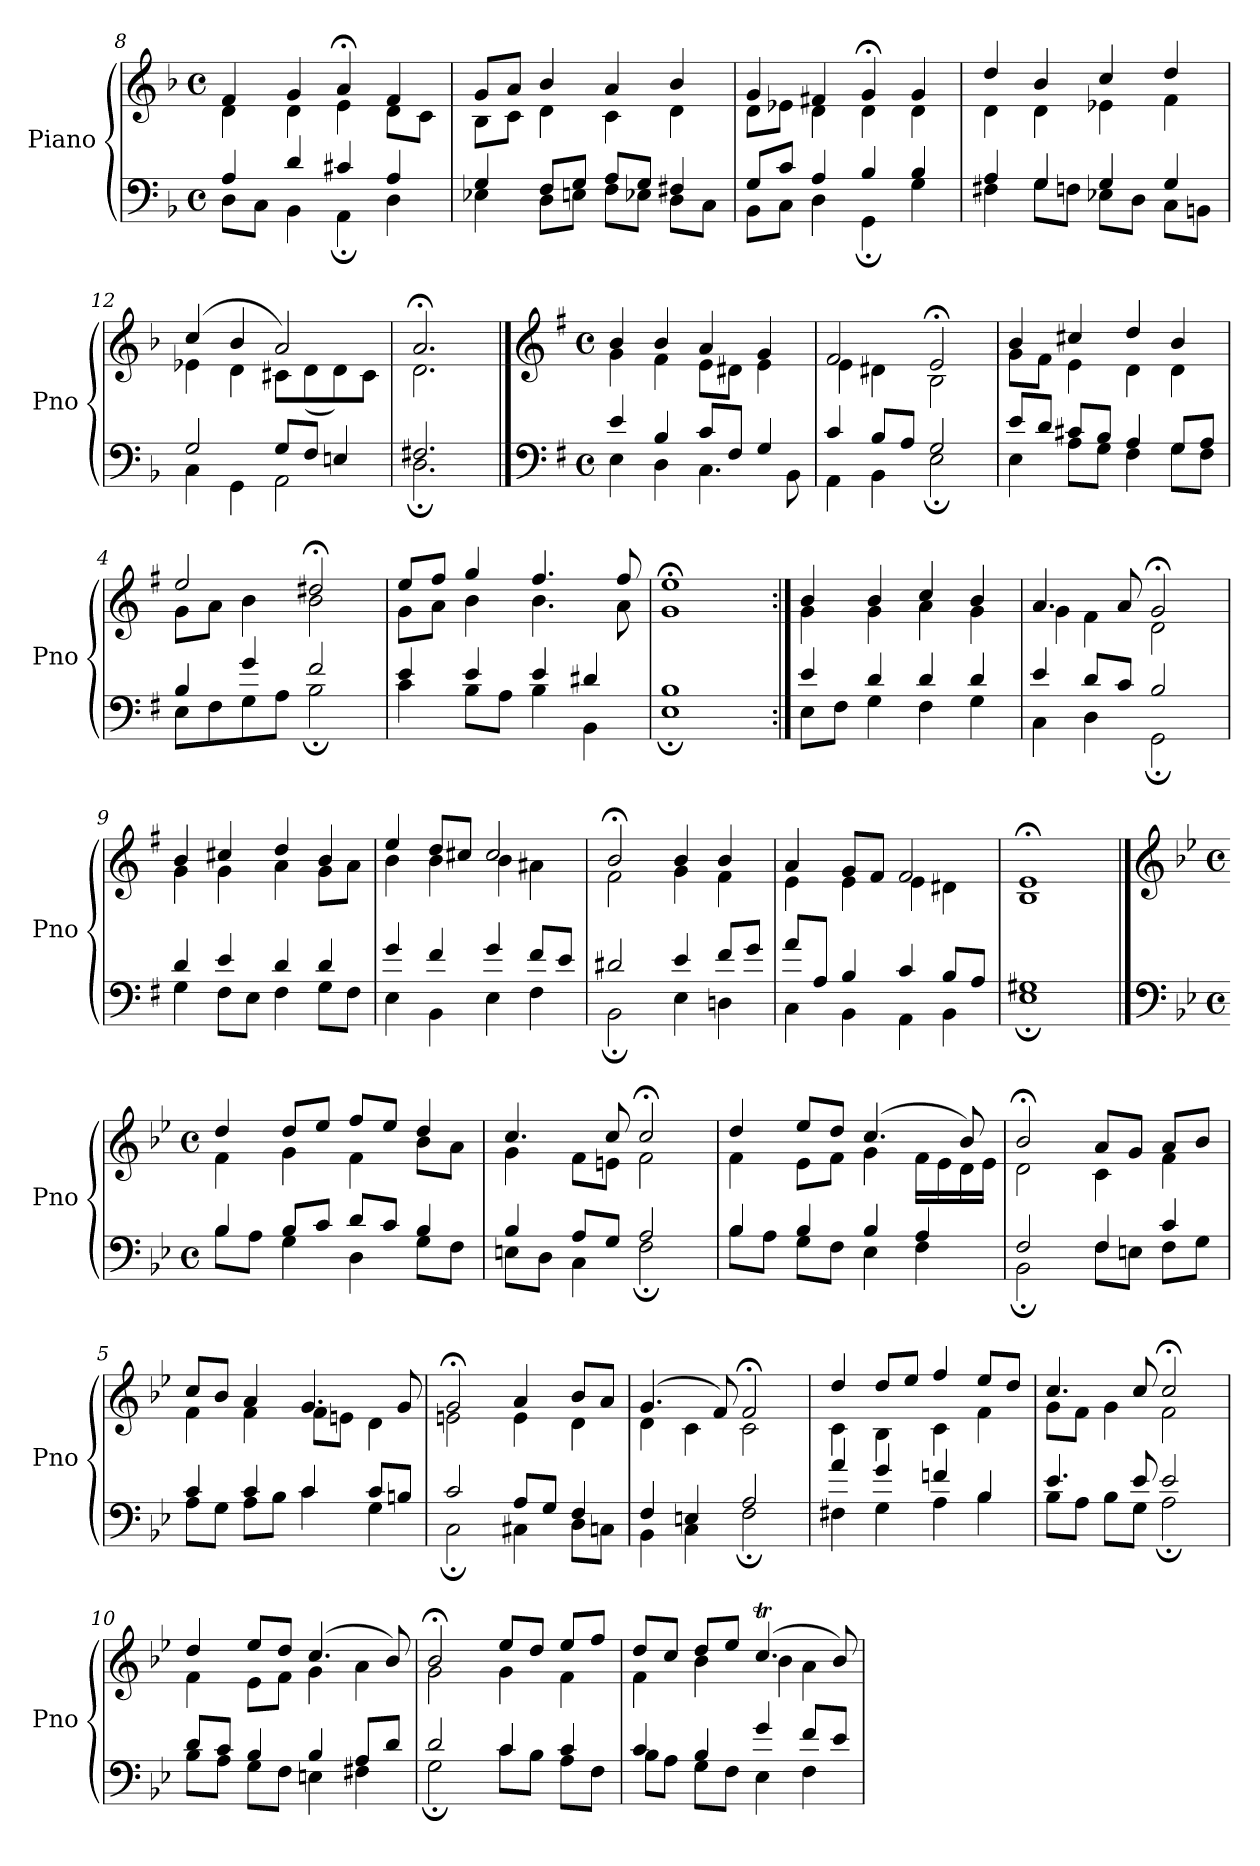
**kern	**kern
*part1	*part1
*staff2	*staff1
*I"Piano	*
*I'Pno	*
*clefF4	*clefG2
*k[b-]	*k[b-]
*M4/4	*M4/4
*met(c)	*met(c)
=8	=8
*^	*^
4A/	8D\L	4f/	4d\
.	8C\J	.	.
4d/	4BB-\	4g/	4d\
4c#X/	4AA;\	4a;</	4e\
4A/	4D\	4f/	8d\L
.	.	.	8c\J
=9	=9	=9	=9
4G/	4E-X\	8g/L	8B-\L
.	.	8a/J	8c\J
8F/L	8D\L	4b-/	4d\
8G/J	8En\J	.	.
8A/L	8F\L	4a/	4c\
8G/J	8E-X\J	.	.
4F#X/	8D\L	4b-/	4d\
.	8C\J	.	.
=10	=10	=10	=10
8G/L	8BB-\L	4g/	8d\L
8c/J	8C\J	.	8e-X\J
4A/	4D\	4f#X/	4d\
4B-/	4GG;\	4g;</	4d\
4B-/	4G\	4g/	4d\
=11	=11	=11	=11
4A/	4F#X\	4dd/	4d\
4G/	8G\L	4b-/	4d\
.	8Fn\J	.	.
4G/	8E-X\L	4cc/	4e-X\
.	8D\J	.	.
4G/	8C\L	4dd/	4f\
.	8BBn\J	.	.
=12	=12	=12	=12
2G/	4C\	(>4cc/	4e-X\
.	4GG\	4b-/	4d\
8G/L	2AA\	2a/)	8c#X\L
8F/J	.	.	(<8d\
4En/	.	.	8d\)
.	.	.	8c#\J
=13	=13	=13	=13
2.F#X/	2.D;\	2.a;</	2.d\
==1	==1	==1	==1
*clefF4	*	*clefG2	*
*k[f#]	*	*k[f#]	*
*M4/4	*	*M4/4	*
*met(c)	*	*met(c)	*
4e/	4E\	4b/	4g\
4B/	4D\	4b/	4f#\
8c/L	4.C\	4a/	8e\L
8F#/J	.	.	8d#X\J
4G/	.	4g/	4e\
.	8BB\	.	.
=2	=2	=2	=2
4c/	4AA\	2f#/	4e\
8B/L	4BB\	.	4d#X\
8A/J	.	.	.
2G/	2E;\	2e;</	2B\
=3	=3	=3	=3
8e/L	4E\	4b/	8g\L
8d/J	.	.	8f#\J
8c#X/L	8A\L	4cc#X/	4e\
8B/J	8G\J	.	.
4A/	4F#\	4dd/	4d\
8G/L	8G\L	4b/	4d\
8A/J	8F#\J	.	.
=4	=4	=4	=4
4B/	8E\L	2ee/	8g\L
.	8F#\	.	8a\J
4g/	8G\	.	4b\
.	8A\J	.	.
2f#/	2B;\	2dd#X;</	2b\
=5	=5	=5	=5
4e/	4c\	8ee/L	8g\L
.	.	8ff#/J	8a\J
4e/	8B\L	4gg/	4b\
.	8A\J	.	.
4e/	4B\	4.ff#/	4.b\
4d#X/	4BB\	.	.
.	.	8ff#/	8a\
=6	=6	=6	=6
1B	1E;	1ee;<	1g
=7:|!	=7:|!	=7:|!	=7:|!
4e/	8E\L	4b/	4g\
.	8F#\J	.	.
4d/	4G\	4b/	4g\
4d/	4F#\	4cc/	4a\
4d/	4G\	4b/	4g\
=8	=8	=8	=8
4e/	4C\	4.a/	4g\
8d/L	4D\	.	4f#\
8c/J	.	8a/	.
2B/	2GG;\	2g;</	2d\
=9	=9	=9	=9
4d/	4G\	4b/	4g\
4e/	8F#\L	4cc#X/	4g\
.	8E\J	.	.
4d/	4F#\	4dd/	4a\
4d/	8G\L	4b/	8g\L
.	8F#\J	.	8a\J
=10	=10	=10	=10
4g/	4E\	4ee/	4b\
4f#/	4BB\	8dd/L	4b\
.	.	8cc#X/J	.
4g/	4E\	2cc#/	4b\
8f#/L	4F#\	.	4a#X\
8e/J	.	.	.
=11	=11	=11	=11
2d#X/	2BB;\	2b;</	2f#\
4e/	4E\	4b/	4g\
8f#/L	4Dn\	4b/	4f#\
8g/J	.	.	.
=12	=12	=12	=12
8a/L	4C\	4a/	4e\
8A/J	.	.	.
4B/	4BB\	8g/L	4e\
.	.	8f#/J	.
4c/	4AA\	2f#/	4e\
8B/L	4BB\	.	4d#X\
8A/J	.	.	.
=13	=13	=13	=13
1G#X	1E;	1e;<	1B
==1	==1	==1	==1
*clefF4	*	*clefG2	*
*k[b-e-]	*	*k[b-e-]	*
*M4/4	*	*M4/4	*
*met(c)	*	*met(c)	*
4B-/	8B-\L	4dd/	4f\
.	8A\J	.	.
8B-/L	4G\	8dd/L	4g\
8c/J	.	8ee-/J	.
8d/L	4D\	8ff/L	4f\
8c/J	.	8ee-/J	.
4B-/	8G\L	4dd/	8b-\L
.	8F\J	.	8a\J
=2	=2	=2	=2
4B-/	8En\L	4.cc/	4g\
.	8D\J	.	.
8A/L	4C\	.	8f\L
8G/J	.	8cc/	8en\J
2A/	2F;\	2cc;</	2f\
=3	=3	=3	=3
4B-/	8B-\L	4dd/	4f\
.	8A\J	.	.
4B-/	8G\L	8ee-/L	8e-\L
.	8F\J	8dd/J	8f\J
4B-/	4E-\	(>4.cc/	4g\
4A/	4F\	.	16f\LL
.	.	.	16e-\
.	.	8b-/)	16d\
.	.	.	16e-\JJ
=4	=4	=4	=4
2F/	2BB-;\	2b-;</	2d\
4F/	8F\L	8a/L	4c\
.	8En\J	8g/J	.
4c/	8F\L	8a/L	4f\
.	8G\J	8b-/J	.
=5	=5	=5	=5
4c/	8A\L	8cc/L	4f\
.	8G\J	8b-/J	.
4c/	8A\L	4a/	4f\
.	8B-\J	.	.
4c/	4c\	4.g/	8f\L
.	.	.	8en\J
8c/L	4G\	.	4d\
8Bn/J	.	8g/	.
=6	=6	=6	=6
2c/	2C;\	2g;</	2en\
8A/L	4C#X\	4a/	4e\
8G/J	.	.	.
4F/	8D\L	8b-/L	4d\
.	8Cn\J	8a/J	.
=7	=7	=7	=7
4F/	4BB-\	(>4.g/	4d\
4En/	4C\	.	4c\
.	.	8f/)	.
2A/	2F;\	2f;</	2c\
=8	=8	=8	=8
4a/	4F#X\	4dd/	4c\
4g/	4G\	8dd/L	4B-\
.	.	8ee-/J	.
4fn/	4A\	4ff/	4c\
4B-/	4B-\	8ee-/L	4f\
.	.	8dd/J	.
=9	=9	=9	=9
4.e-/	8B-\L	4.cc/	8g\L
.	8A\J	.	8f\J
.	8B-\L	.	4g\
8e-/	8G\J	8cc/	.
2e-/	2A;\	2cc;</	2f\
=10	=10	=10	=10
8d/L	8B-\L	4dd/	4f\
8c/J	8A\J	.	.
4B-/	8G\L	8ee-/L	8e-\L
.	8F\J	8dd/J	8f\J
4B-/	4En\	(>4.cc/	4g\
8A/L	4F#X\	.	4a\
8d/J	.	8b-/)	.
=11	=11	=11	=11
2d/	2G;\	2b-;</	2g\
4c/	8c\L	8ee-/L	4g\
.	8B-\J	8dd/J	.
4c/	8A\L	8ee-/L	4f\
.	8F\J	8ff/J	.
=12	=12	=12	=12
4c/	8B-\L	8dd/L	4f\
.	8A\J	8cc/J	.
4B-/	8G\L	8dd/L	4b-\
.	8F\J	8ee-/J	.
4g/	4E-\	(>4.ccT/	4b-\
8f/L	4F\	.	4a\
8e-/J	.	8b-/)	.
*v	*v	*	*
*	*v	*v
=	=
*-	*-
